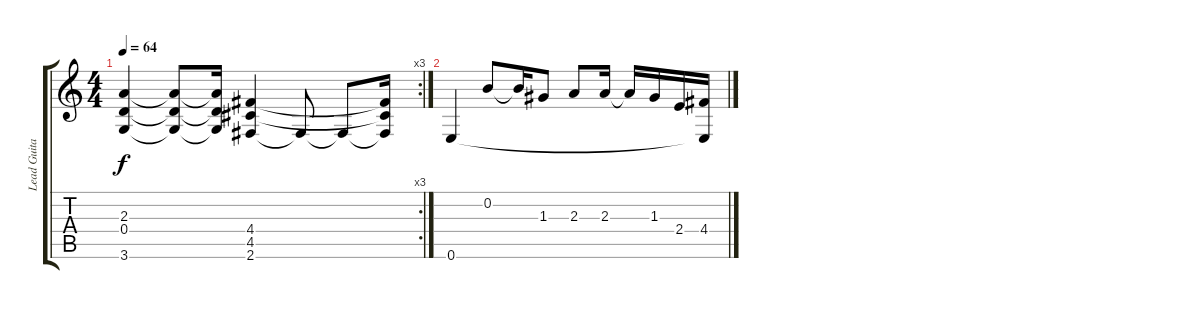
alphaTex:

\track ("Lead Guitar" "Lead Guita") {instrument distortionguitar}
\staff {score tabs}
\tuning (E4 B3 G3 D3 A2 E2) {hide}
\rc 3
\ts (4 4)
\tempo 64
\clef g2
\ks c
(2.3 0.4 3.6).4{dy f} (2.3{t} 0.4{t} 3.6{t}).8 (2.3{t} 0.4{t} 3.6{t}).16 (4.4 4.5 2.6).4 2.6{t}.8 2.6{t}.8 (4.4{t} 4.5{t} 2.6{t}).16 |
0.6.4{instrument electricguitarclean} 0.2.8 0.2{t}.16 1.3.8 2.3.8 2.3.16 2.3{t}.16 1.3.16 2.4.16 (4.4 0.6{t}).16
